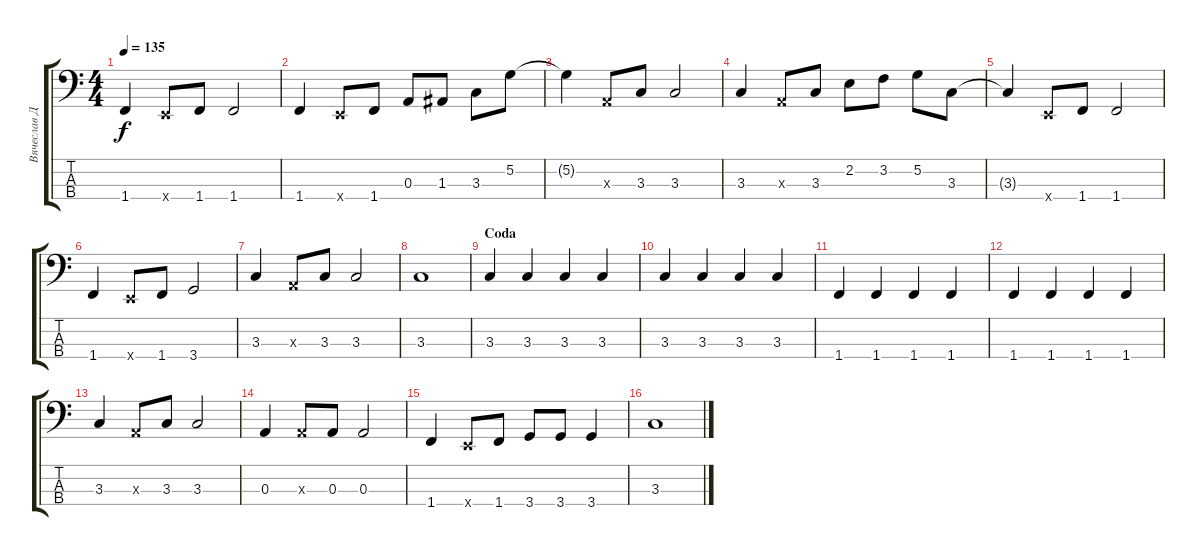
\track ("Вячеслав Двинин" "Вячеслав Д") {instrument electricbasspick}
\staff {score tabs}
\tuning (G2 D2 A1 E1) {hide}
\ts (4 4)
\tempo 135
\clef f4
\ks c
1.4.4{dy f} 0.4{x}.8 1.4.8 1.4.2 |
1.4.4 0.4{x}.8 1.4.8 0.3.8 1.3.8 3.3.8 5.2.8 |
5.2{t}.4 0.3{x}.8 3.3.8 3.3.2 |
3.3.4 0.3{x}.8 3.3.8 2.2.8 3.2.8 5.2.8 3.3.8 |
3.3{t}.4 0.4{x}.8 1.4.8 1.4.2 |
1.4.4 0.4{x}.8 1.4.8 3.4.2 |
3.3.4 0.3{x}.8 3.3.8 3.3.2 |
3.3.1 |
\section ("" "Coda")
3.3.4 3.3.4 3.3.4 3.3.4 |
3.3.4 3.3.4 3.3.4 3.3.4 |
1.4.4 1.4.4 1.4.4 1.4.4 |
1.4.4 1.4.4 1.4.4 1.4.4 |
3.3.4 0.3{x}.8 3.3.8 3.3.2 |
0.3.4 0.3{x}.8 0.3.8 0.3.2 |
1.4.4 0.4{x}.8 1.4.8 3.4.8 3.4.8 3.4.4 |
3.3.1
